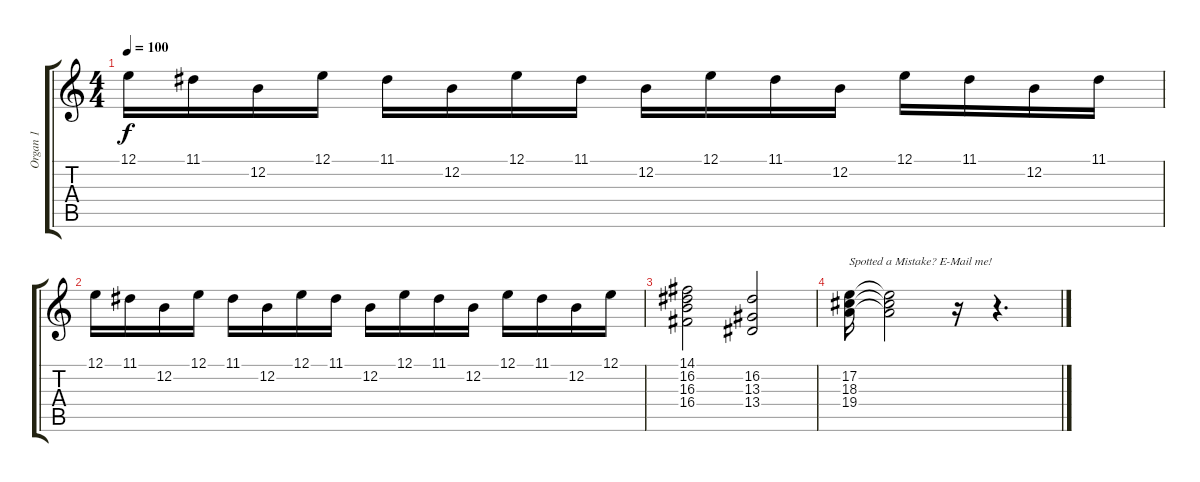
\track ("Organ 1" "Organ 1") {instrument drawbarorgan}
\staff {score tabs}
\tuning (E4 B3 G3 D3 A2 E2) {hide}
\ts (4 4)
\tempo 100
\clef g2
\ks c
12.1.16{dy f} 11.1.16 12.2.16 12.1.16 11.1.16 12.2.16 12.1.16 11.1.16 12.2.16 12.1.16 11.1.16 12.2.16 12.1.16 11.1.16 12.2.16 11.1.16 |
12.1.16 11.1.16 12.2.16 12.1.16 11.1.16 12.2.16 12.1.16 11.1.16 12.2.16 12.1.16 11.1.16 12.2.16 12.1.16 11.1.16 12.2.16 12.1.16 |
(14.1 16.2 16.3 16.4).2 (16.2 13.3 13.4).2 |
(17.2 18.3 19.4).16{txt "Spotted a Mistake? E-Mail me!"} (17.2{t} 18.3{t} 19.4{t}).2 r.16 r.4{d}
